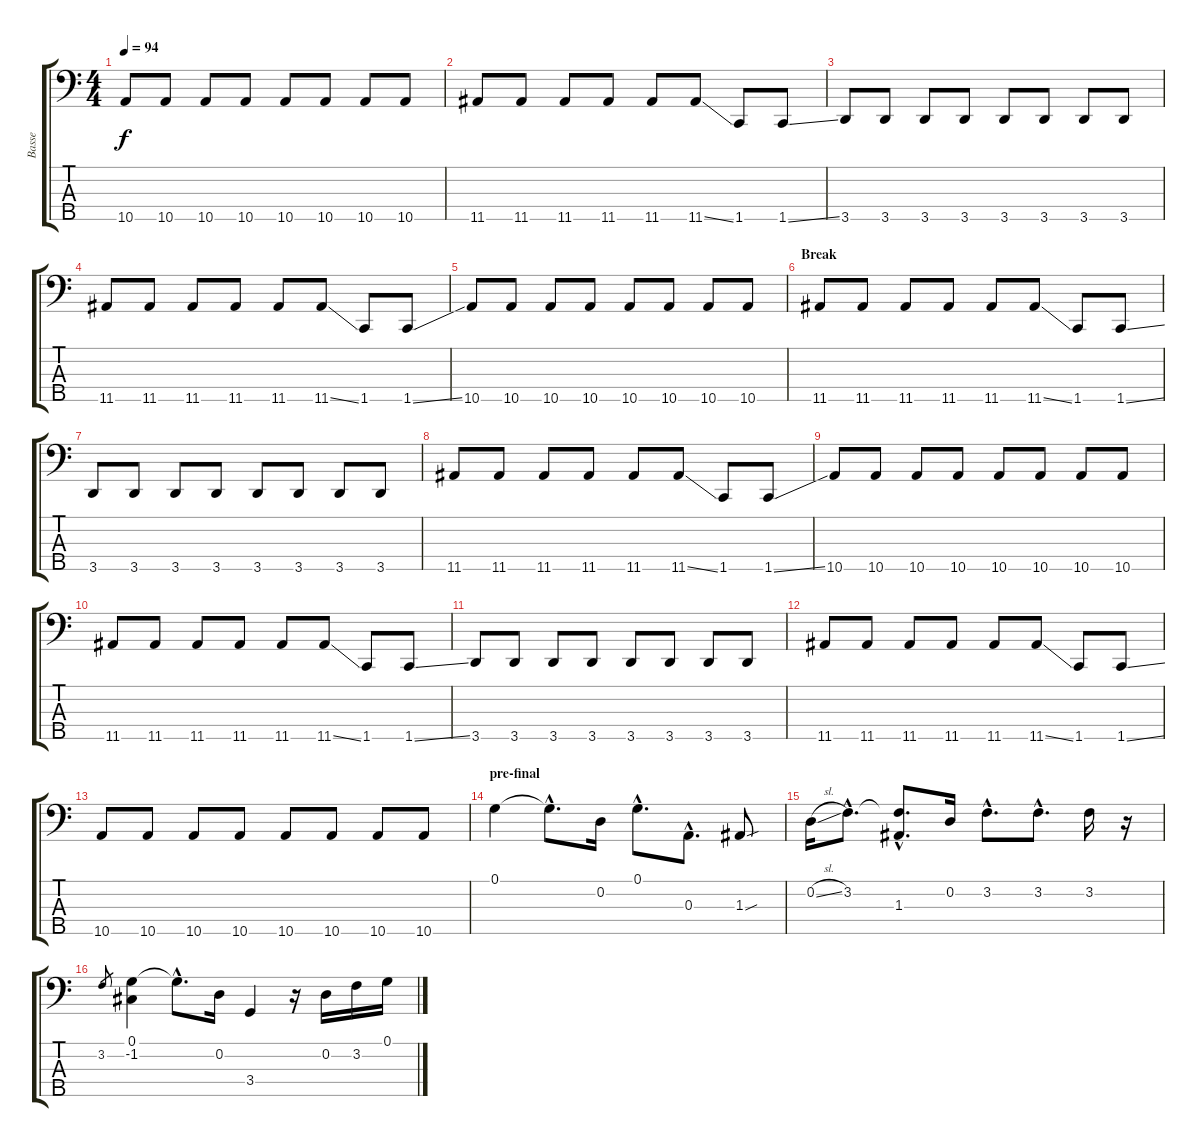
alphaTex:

\track ("Basse" "Basse") {instrument fretlessbass}
\staff {score tabs}
\tuning (G2 D2 A1 E1 B0) {hide}
\ts (4 4)
\tempo 94
\clef f4
\ks c
10.5.8{dy f} 10.5.8 10.5.8 10.5.8 10.5.8 10.5.8 10.5.8 10.5.8 |
11.5.8 11.5.8 11.5.8 11.5.8 11.5.8 11.5{ss}.8 1.5.8 1.5{ss}.8 |
3.5.8 3.5.8 3.5.8 3.5.8 3.5.8 3.5.8 3.5.8 3.5.8 |
11.5.8 11.5.8 11.5.8 11.5.8 11.5.8 11.5{ss}.8 1.5.8 1.5{ss}.8 |
10.5.8 10.5.8 10.5.8 10.5.8 10.5.8 10.5.8 10.5.8 10.5.8 |
\section ("" "Break")
11.5.8 11.5.8 11.5.8 11.5.8 11.5.8 11.5{ss}.8 1.5.8 1.5{ss}.8 |
3.5.8 3.5.8 3.5.8 3.5.8 3.5.8 3.5.8 3.5.8 3.5.8 |
11.5.8 11.5.8 11.5.8 11.5.8 11.5.8 11.5{ss}.8 1.5.8 1.5{ss}.8 |
10.5.8 10.5.8 10.5.8 10.5.8 10.5.8 10.5.8 10.5.8 10.5.8 |
11.5.8 11.5.8 11.5.8 11.5.8 11.5.8 11.5{ss}.8 1.5.8 1.5{ss}.8 |
3.5.8 3.5.8 3.5.8 3.5.8 3.5.8 3.5.8 3.5.8 3.5.8 |
11.5.8 11.5.8 11.5.8 11.5.8 11.5.8 11.5{ss}.8 1.5.8 1.5{ss}.8 |
10.5.8 10.5.8 10.5.8 10.5.8 10.5.8 10.5.8 10.5.8 10.5.8 |
\section ("" "pre-final")
0.1.4 0.1{hac t}.8{d} 0.2.16 0.1{hac}.8{d} 0.3{hac}.8{d} 1.3{sou}.8 |
0.2{sl}.16 3.2{hac}.8{d} (3.2{hac t} 1.3{hac}).8{d} 0.2.16 3.2{hac}.8{d} 3.2{hac}.8{d} 3.2.16 r.16 |
3.2.8{gr} (0.1 -1.2).4 0.1{hac t}.8{d} 0.2.16 3.4.4 r.16 0.2.16 3.2.16 0.1.16
